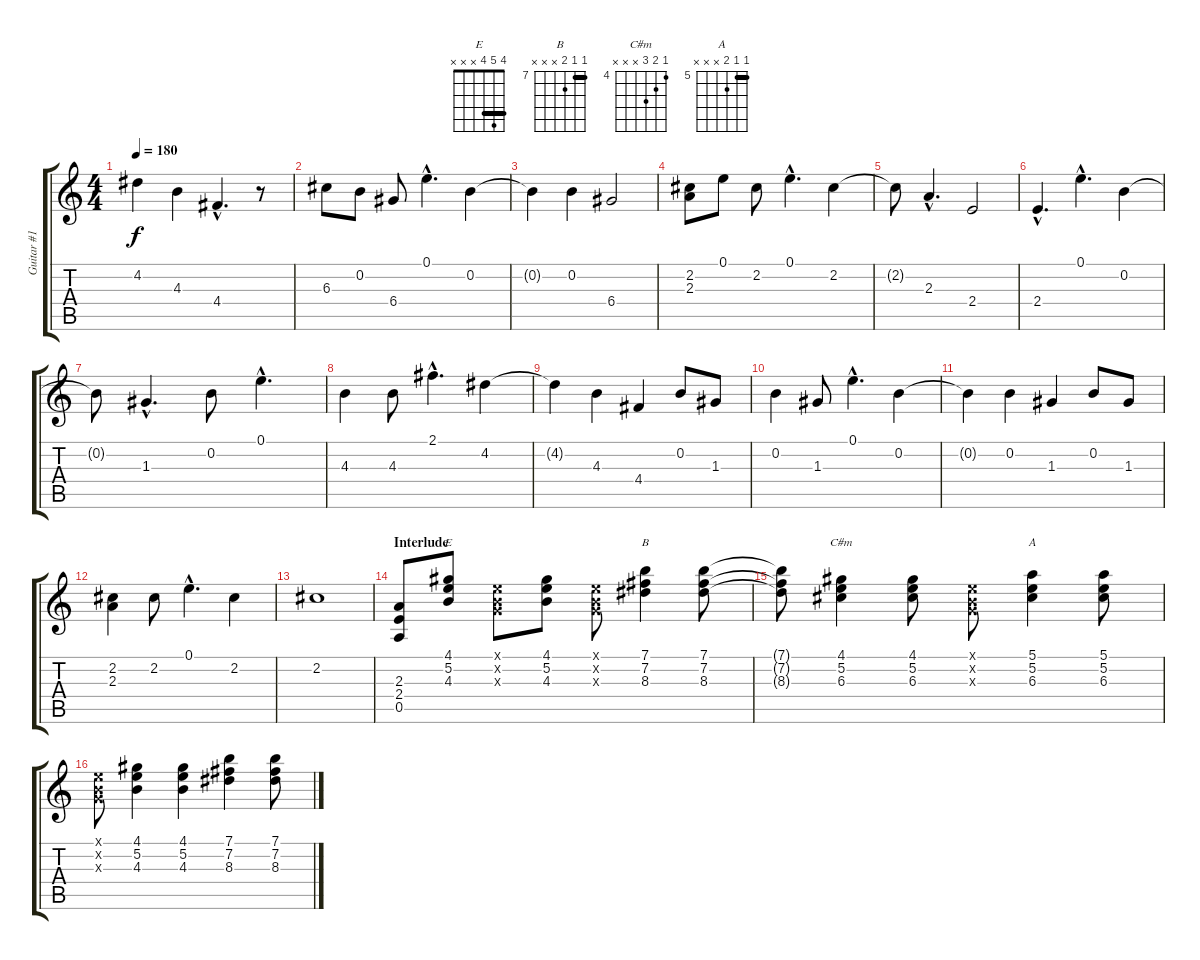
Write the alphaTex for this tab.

\track ("Guitar #1" "Guitar #1") {instrument acousticguitarsteel}
\staff {score tabs}
\tuning (E4 B3 G3 D3 A2 E2) {hide}
\chord ("E" 4 5 4 x x x) {barre 4}
\chord ("B" 7 7 8 x x x) {firstfret 7 barre 7}
\chord ("C#m" 4 5 6 x x x) {firstfret 4}
\chord ("A" 5 5 6 x x x) {firstfret 5 barre 5}
\ts (4 4)
\tempo 180
\clef g2
\ks c
4.2.4{dy f} 4.3.4 4.4{hac}.4{d} r.8 |
6.3.8 0.2.8 6.4.8 0.1{hac}.4{d} 0.2.4 |
0.2{t}.4 0.2.4 6.4.2 |
(2.2 2.3).8 0.1.8 2.2.8 0.1{hac}.4{d} 2.2.4 |
2.2{t}.8 2.3{hac}.4{d} 2.4.2 |
2.4{hac}.4{d} 0.1{hac}.4{d} 0.2.4 |
0.2{t}.8 1.3{hac}.4{d} 0.2.8 0.1{hac}.4{d} |
4.3.4 4.3.8 2.1{hac}.4{d} 4.2.4 |
4.2{t}.4 4.3.4 4.4.4 0.2.8 1.3.8 |
0.2.4 1.3.8 0.1{hac}.4{d} 0.2.4 |
0.2{t}.4 0.2.4 1.3.4 0.2.8 1.3.8 |
(2.2 2.3).4 2.2.8 0.1{hac}.4{d} 2.2.4 |
2.2.1 |
\section ("" "Interlude")
(2.3 2.4 0.5).8 (4.1 5.2 4.3).8{ch "E"} (0.1{x} 0.2{x} 0.3{x}).8 (4.1 5.2 4.3).8 (0.1{x} 0.2{x} 0.3{x}).8 (7.1 7.2 8.3).4{ch "B"} (7.1 7.2 8.3).8 |
(7.1{t} 7.2{t} 8.3{t}).8 (4.1 5.2 6.3).4{ch "C#m"} (4.1 5.2 6.3).8 (0.1{x} 0.2{x} 0.3{x}).8 (5.1 5.2 6.3).4{ch "A"} (5.1 5.2 6.3).8 |
(0.1{x} 0.2{x} 0.3{x}).8 (4.1 5.2 4.3).4 (4.1 5.2 4.3).4 (7.1 7.2 8.3).4 (7.1 7.2 8.3).8
